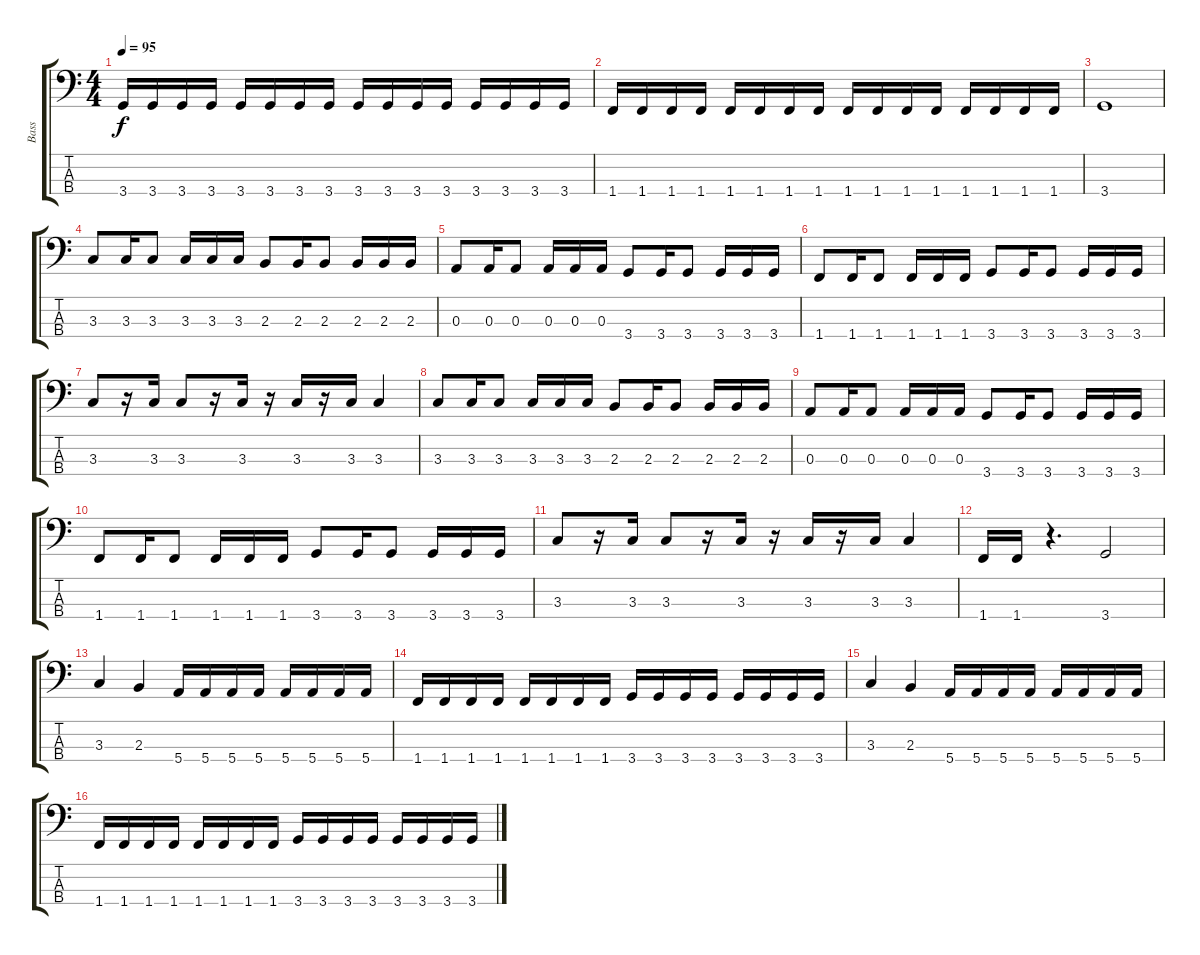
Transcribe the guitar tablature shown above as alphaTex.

\track ("Bass" "Bass") {instrument electricbassfinger}
\staff {score tabs}
\tuning (G2 D2 A1 E1) {hide}
\ts (4 4)
\tempo 95
\clef f4
\ks c
3.4.16{dy f} 3.4.16 3.4.16 3.4.16 3.4.16 3.4.16 3.4.16 3.4.16 3.4.16 3.4.16 3.4.16 3.4.16 3.4.16 3.4.16 3.4.16 3.4.16 |
1.4.16 1.4.16 1.4.16 1.4.16 1.4.16 1.4.16 1.4.16 1.4.16 1.4.16 1.4.16 1.4.16 1.4.16 1.4.16 1.4.16 1.4.16 1.4.16 |
3.4.1 |
3.3.8 3.3.16 3.3.8 3.3.16 3.3.16 3.3.16 2.3.8 2.3.16 2.3.8 2.3.16 2.3.16 2.3.16 |
0.3.8 0.3.16 0.3.8 0.3.16 0.3.16 0.3.16 3.4.8 3.4.16 3.4.8 3.4.16 3.4.16 3.4.16 |
1.4.8 1.4.16 1.4.8 1.4.16 1.4.16 1.4.16 3.4.8 3.4.16 3.4.8 3.4.16 3.4.16 3.4.16 |
3.3.8 r.16 3.3.16 3.3.8 r.16 3.3.16 r.16 3.3.16 r.16 3.3.16 3.3.4 |
3.3.8 3.3.16 3.3.8 3.3.16 3.3.16 3.3.16 2.3.8 2.3.16 2.3.8 2.3.16 2.3.16 2.3.16 |
0.3.8 0.3.16 0.3.8 0.3.16 0.3.16 0.3.16 3.4.8 3.4.16 3.4.8 3.4.16 3.4.16 3.4.16 |
1.4.8 1.4.16 1.4.8 1.4.16 1.4.16 1.4.16 3.4.8 3.4.16 3.4.8 3.4.16 3.4.16 3.4.16 |
3.3.8 r.16 3.3.16 3.3.8 r.16 3.3.16 r.16 3.3.16 r.16 3.3.16 3.3.4 |
1.4.16 1.4.16 r.4{d} 3.4.2 |
3.3.4 2.3.4 5.4.16 5.4.16 5.4.16 5.4.16 5.4.16 5.4.16 5.4.16 5.4.16 |
1.4.16 1.4.16 1.4.16 1.4.16 1.4.16 1.4.16 1.4.16 1.4.16 3.4.16 3.4.16 3.4.16 3.4.16 3.4.16 3.4.16 3.4.16 3.4.16 |
3.3.4 2.3.4 5.4.16 5.4.16 5.4.16 5.4.16 5.4.16 5.4.16 5.4.16 5.4.16 |
1.4.16 1.4.16 1.4.16 1.4.16 1.4.16 1.4.16 1.4.16 1.4.16 3.4.16 3.4.16 3.4.16 3.4.16 3.4.16 3.4.16 3.4.16 3.4.16
